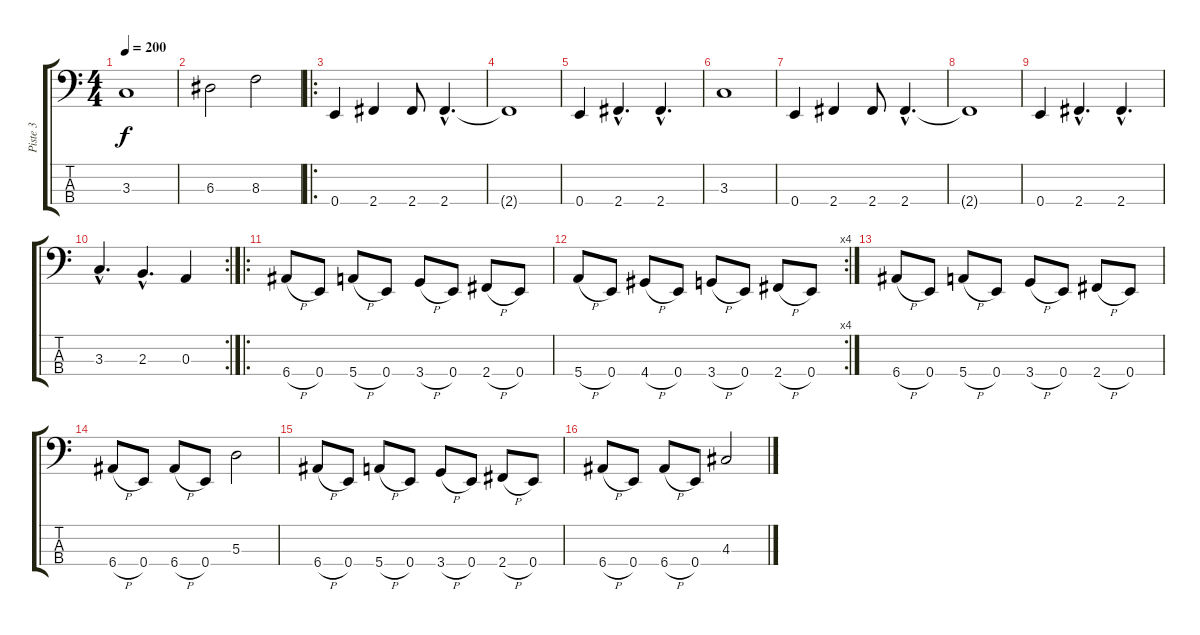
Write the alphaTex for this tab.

\track ("Piste 3" "Piste 3") {instrument electricbasspick}
\staff {score tabs}
\tuning (G2 D2 A1 E1) {hide}
\ts (4 4)
\tempo 200
\clef f4
\ks c
3.3.1{dy f} |
6.3.2 8.3.2 |
\ro
0.4.4 2.4.4 2.4.8 2.4{hac}.4{d} |
2.4{t}.1 |
0.4.4 2.4{hac}.4{d} 2.4{hac}.4{d} |
3.3.1 |
0.4.4 2.4.4 2.4.8 2.4{hac}.4{d} |
2.4{t}.1 |
0.4.4 2.4{hac}.4{d} 2.4{hac}.4{d} |
\rc 2
3.3{hac}.4{d} 2.3{hac}.4{d} 0.3.4 |
\ro
6.4{h}.8 0.4.8 5.4{h}.8 0.4.8 3.4{h}.8 0.4.8 2.4{h}.8 0.4.8 |
\rc 4
5.4{h}.8 0.4.8 4.4{h}.8 0.4.8 3.4{h}.8 0.4.8 2.4{h}.8 0.4.8 |
6.4{h}.8 0.4.8 5.4{h}.8 0.4.8 3.4{h}.8 0.4.8 2.4{h}.8 0.4.8 |
6.4{h}.8 0.4.8 6.4{h}.8 0.4.8 5.3.2 |
6.4{h}.8 0.4.8 5.4{h}.8 0.4.8 3.4{h}.8 0.4.8 2.4{h}.8 0.4.8 |
6.4{h}.8 0.4.8 6.4{h}.8 0.4.8 4.3.2
